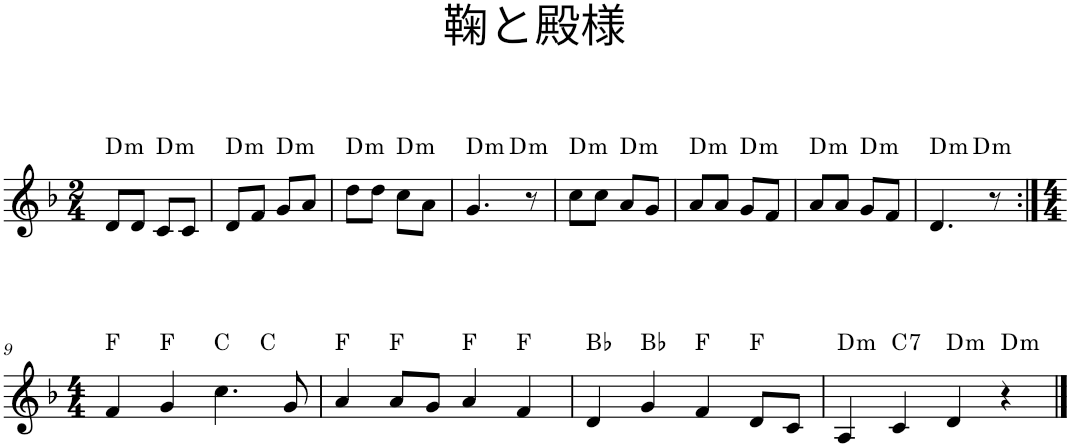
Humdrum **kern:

**kern	**harte
*part1	*part1
*staff1	*
*I"Piano	*
*I'Pno.	*
*clefG2	*
*k[b-]	*
*M2/4	*
=1	=1
!	!LO:H:kt=m
8d/L	D:min
8d/J	.
!	!LO:H:kt=m
8c/L	D:min
8c/J	.
=2	=2
!	!LO:H:kt=m
8d/L	D:min
8f/J	.
!	!LO:H:kt=m
8g/L	D:min
8a/J	.
=3	=3
!	!LO:H:kt=m
8dd\L	D:min
8dd\J	.
!	!LO:H:kt=m
8cc\L	D:min
8a\J	.
=4	=4
!	!LO:H:kt=m
*^	*
4.g/	4ryy	D:min
!	!	!LO:H:kt=m
.	4ryy	D:min
8r	.	.
=5	=5	=5
!	!	!LO:H:kt=m
*v	*v	*
8cc\L	D:min
8cc\J	.
!	!LO:H:kt=m
8a/L	D:min
8g/J	.
=6	=6
!	!LO:H:kt=m
8a/L	D:min
8a/J	.
!	!LO:H:kt=m
8g/L	D:min
8f/J	.
=7	=7
!	!LO:H:kt=m
8a/L	D:min
8a/J	.
!	!LO:H:kt=m
8g/L	D:min
8f/J	.
=8	=8
!	!LO:H:kt=m
*^	*
4.d/	4ryy	D:min
!	!	!LO:H:kt=m
.	4ryy	D:min
8r	.	.
!!LO:LB:g=z	!!
=9:|!	=9:|!	=9:|!
*M4/4	*	*
4f/	2.ryy	F:maj
4g/	.	F:maj
4.cc\	.	C:maj
.	4ryy	C:maj
8g/	.	.
*v	*v	*
=10	=10
4a/	F:maj
8a/L	F:maj
8g/J	.
4a/	F:maj
4f/	F:maj
=11	=11
4d/	Bb:maj
4g/	Bb:maj
4f/	F:maj
8d/L	F:maj
8c/J	.
=12	=12
!	!LO:H:kt=m
4A/	D:min
!	!LO:H:kt=7
4c/	C:7
!	!LO:H:kt=m
4d/	D:min
!	!LO:H:kt=m
4r	D:min
==	==
*-	*-
